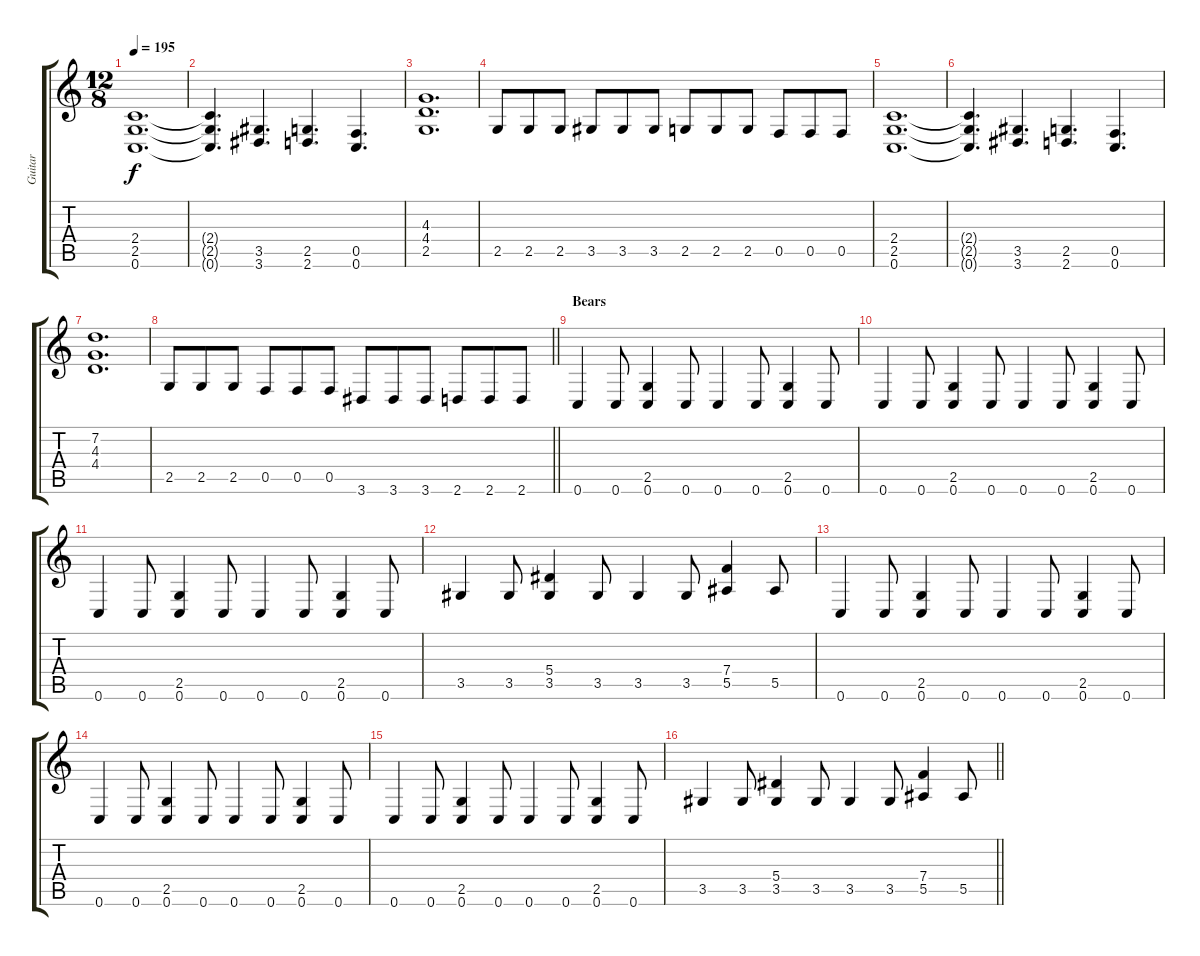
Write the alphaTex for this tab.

\track ("Guitar" "Guitar") {instrument distortionguitar}
\staff {score tabs}
\tuning (C4 G3 Eb3 Bb2 F2 C2) {hide}
\ts (12 8)
\tempo 195
\clef g2
\ks c
(2.4 2.5 0.6).1{d dy f} |
(2.4{t} 2.5{t} 0.6{t}).4{d} (3.5 3.6).4{d} (2.5 2.6).4{d} (0.5 0.6).4{d} |
(4.3 4.4 2.5).1{d} |
2.5.8 2.5.8 2.5.8 3.5.8 3.5.8 3.5.8 2.5.8 2.5.8 2.5.8 0.5.8 0.5.8 0.5.8 |
(2.4 2.5 0.6).1{d} |
(2.4{t} 2.5{t} 0.6{t}).4{d} (3.5 3.6).4{d} (2.5 2.6).4{d} (0.5 0.6).4{d} |
(7.2 4.3 4.4).1{d} |
\barLineRight lightlight
2.5.8 2.5.8 2.5.8 0.5.8 0.5.8 0.5.8 3.6.8 3.6.8 3.6.8 2.6.8 2.6.8 2.6.8 |
\section ("" "Bears")
0.6.4 0.6.8 (2.5 0.6).4 0.6.8 0.6.4 0.6.8 (2.5 0.6).4 0.6.8 |
0.6.4 0.6.8 (2.5 0.6).4 0.6.8 0.6.4 0.6.8 (2.5 0.6).4 0.6.8 |
0.6.4 0.6.8 (2.5 0.6).4 0.6.8 0.6.4 0.6.8 (2.5 0.6).4 0.6.8 |
3.5.4 3.5.8 (5.4 3.5).4 3.5.8 3.5.4 3.5.8 (7.4 5.5).4 5.5.8 |
0.6.4 0.6.8 (2.5 0.6).4 0.6.8 0.6.4 0.6.8 (2.5 0.6).4 0.6.8 |
0.6.4 0.6.8 (2.5 0.6).4 0.6.8 0.6.4 0.6.8 (2.5 0.6).4 0.6.8 |
0.6.4 0.6.8 (2.5 0.6).4 0.6.8 0.6.4 0.6.8 (2.5 0.6).4 0.6.8 |
\barLineRight lightlight
3.5.4 3.5.8 (5.4 3.5).4 3.5.8 3.5.4 3.5.8 (7.4 5.5).4 5.5.8
